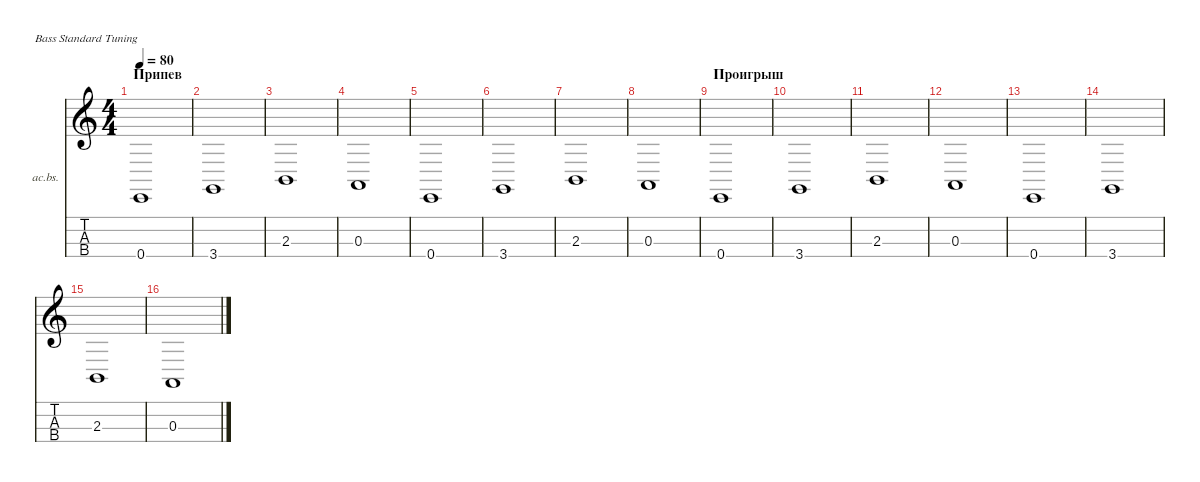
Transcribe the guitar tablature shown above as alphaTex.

\defaultSystemsLayout 4
\hideDynamics
\bracketExtendMode nobrackets
\firstSystemTrackNameOrientation horizontal
\otherSystemsTrackNameOrientation horizontal
\track ("Acoustic Bass" "ac.bs.") {instrument acousticbass}
\staff {score tabs}
\tuning (G2 D2 A1 E1)
\ts (4 4)
\section ("" "Припев")
\tempo 80
\clef g2
\ks c
0.4.1{dy mf} |
3.4.1 |
2.3.1 |
0.3.1 |
0.4.1 |
3.4.1 |
2.3.1 |
0.3.1 |
\section ("" "Проигрыш")
0.4.1 |
3.4.1 |
2.3.1 |
0.3.1 |
0.4.1 |
3.4.1 |
2.3.1 |
0.3.1
